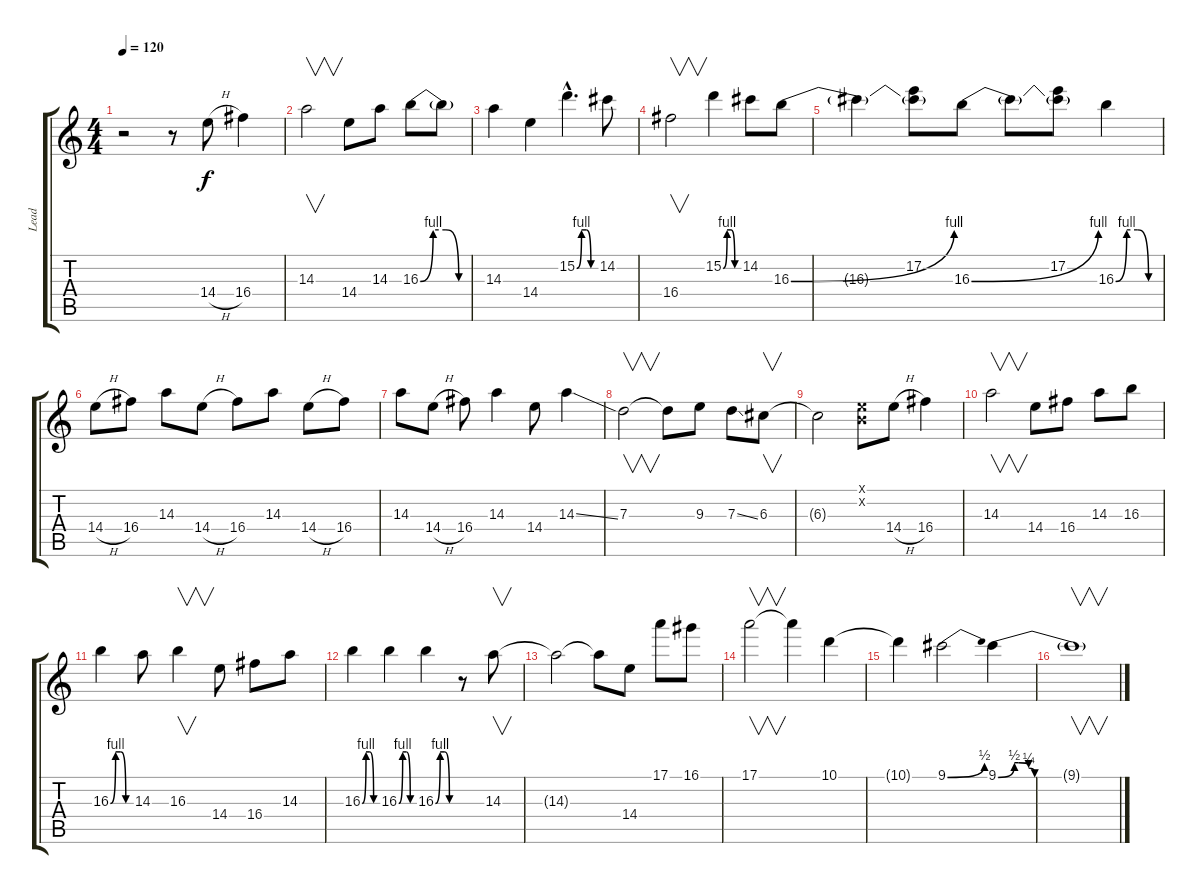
\track ("Lead" "Lead") {instrument overdrivenguitar}
\staff {score tabs}
\tuning (E4 B3 G3 D3 A2 E2) {hide}
\ts (4 4)
\tempo 120
\clef g2
\ks c
r.2{dy f instrument overdrivenguitar} r.8 14.4{h}.8 16.4.4 |
14.3.2{v} 14.4.8 14.3.8 16.3{be (custom 0 0 15 4 30 4 45 0 60 0)}.8 16.3{t}.8 |
14.3.4 14.4.4 15.2{be (custom 0 0 15 4 30 4 45 0 60 0) hac}.4{d} 14.2.8 |
16.4.2{v} 15.2{be (custom 0 0 15 4 30 4 45 0 60 0)}.4 14.2.8 16.3{be (bend 0 0 60 4)}.8 |
16.3{t}.4 (17.2 16.3{t}).8 16.3{be (bend 0 0 60 4)}.8 16.3{t}.8 (17.2 16.3{t}).8 16.3{be (custom 0 0 15 4 30 4 45 0 60 0)}.4 |
14.4{h}.8 16.4.8 14.3.8 14.4{h}.8 16.4.8 14.3.8 14.4{h}.8 16.4.8 |
14.3.8 14.4{h}.8 16.4.8 14.3.4 14.4.8 14.3{ss}.4 |
7.3.2{v} 7.3{t}.8 9.3.8 7.3{ss}.8 6.3.8{v} |
6.3{t}.2 (0.1{x} 0.2{x}).8 14.4{h}.8 16.4.4 |
14.3.2{v} 14.4.8 16.4.8 14.3.8 16.3.8 |
16.3{be (custom 0 0 15 4 30 4 45 0 60 0)}.4 14.3.8 16.3.4{v} 14.4.8 16.4.8 14.3.8 |
16.3{be (custom 0 0 15 4 30 4 45 0 60 0)}.4 16.3{be (custom 0 0 15 4 30 4 45 0 60 0)}.4 16.3{be (custom 0 0 15 4 30 4 45 0 60 0)}.4 r.8 14.3.8{v} |
14.3{t}.2 14.3{t}.8 14.4.8 17.1.8 16.1.8 |
17.1.2{v} 17.1{t}.4 10.1.4 |
10.1{t}.4 9.1{be (bend 0 0 60 2)}.2 9.1{be (custom 0 0 8 2 10 2 15 1 18 0 30 0 45 0 60 0)}.4 |
9.1{t}.1{v}
